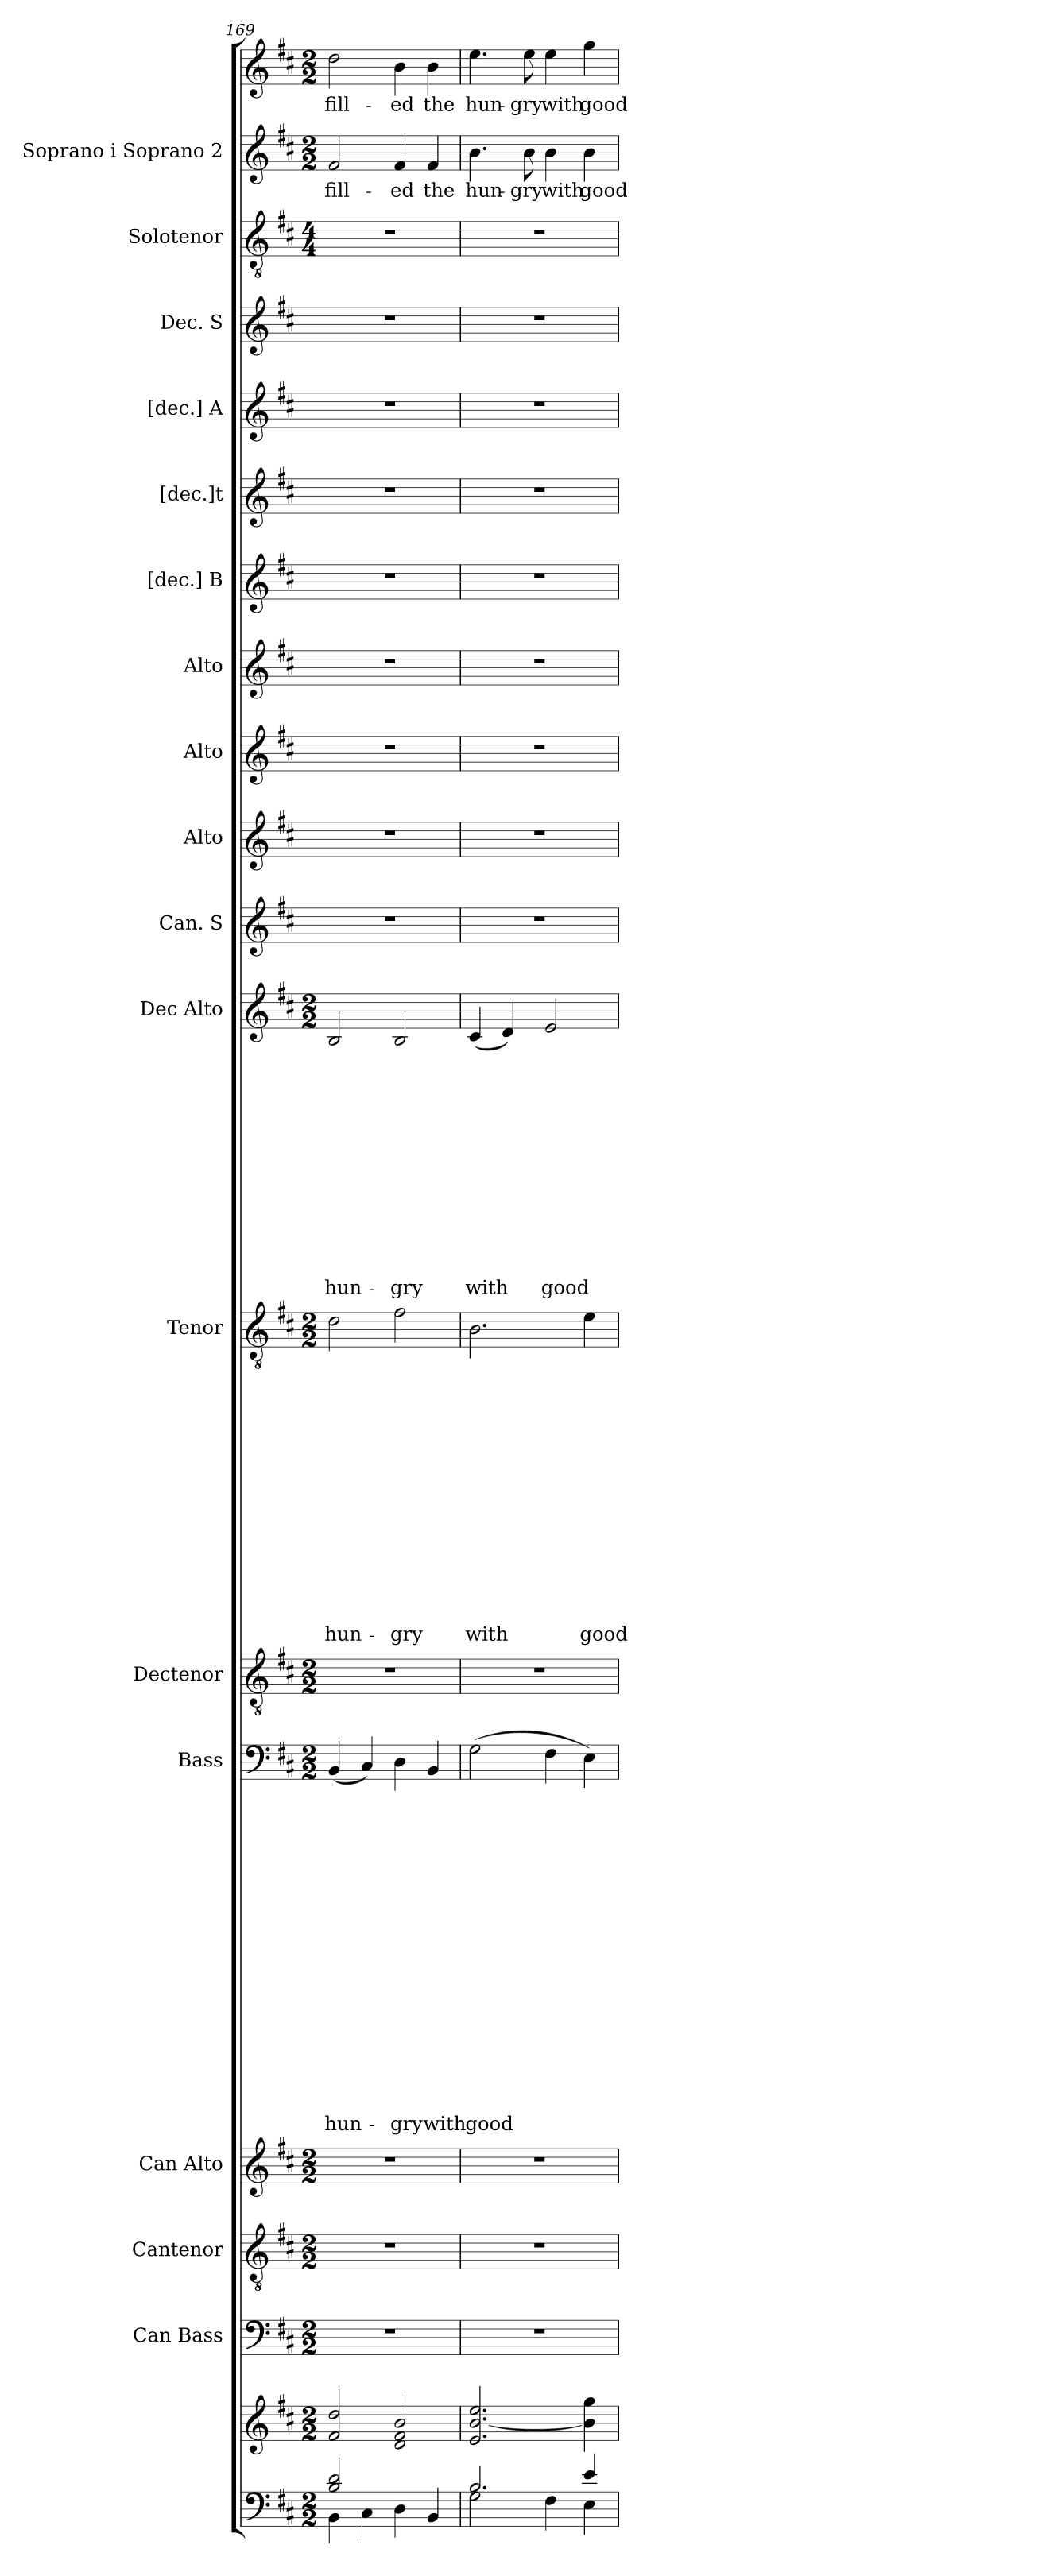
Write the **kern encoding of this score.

**kern	**kern	**kern	**kern	**kern	**kern	**text	**text	**text	**text	**text	**text	**text	**text	**text	**text	**text	**text	**text	**text	**text	**text	**text	**text	**kern	**kern	**text	**text	**text	**text	**text	**text	**text	**text	**text	**text	**text	**text	**text	**text	**text	**kern	**text	**text	**text	**text	**text	**text	**text	**text	**text	**text	**text	**text	**text	**kern	**kern	**kern	**kern	**kern	**kern	**kern	**kern	**kern	**kern	**text	**kern	**text
*part19	*part18	*part17	*part16	*part15	*part14	*part14	*part14	*part14	*part14	*part14	*part14	*part14	*part14	*part14	*part14	*part14	*part14	*part14	*part14	*part14	*part14	*part14	*part14	*part13	*part12	*part12	*part12	*part12	*part12	*part12	*part12	*part12	*part12	*part12	*part12	*part12	*part12	*part12	*part12	*part12	*part11	*part11	*part11	*part11	*part11	*part11	*part11	*part11	*part11	*part11	*part11	*part11	*part11	*part11	*part10	*part9	*part8	*part7	*part6	*part5	*part4	*part3	*part2	*part1	*part1	*part1	*part1
*staff20	*staff19	*staff18	*staff17	*staff16	*staff15	*staff15	*staff15	*staff15	*staff15	*staff15	*staff15	*staff15	*staff15	*staff15	*staff15	*staff15	*staff15	*staff15	*staff15	*staff15	*staff15	*staff15	*staff15	*staff14	*staff13	*staff13	*staff13	*staff13	*staff13	*staff13	*staff13	*staff13	*staff13	*staff13	*staff13	*staff13	*staff13	*staff13	*staff13	*staff13	*staff12	*staff12	*staff12	*staff12	*staff12	*staff12	*staff12	*staff12	*staff12	*staff12	*staff12	*staff12	*staff12	*staff12	*staff11	*staff10	*staff9	*staff8	*staff7	*staff6	*staff5	*staff4	*staff3	*staff2	*staff2	*staff1	*staff1
*	*	*I"Can Bass	*I"Cantenor	*I"Can Alto	*I"Bass	*	*	*	*	*	*	*	*	*	*	*	*	*	*	*	*	*	*	*I"Dectenor	*I"Tenor	*	*	*	*	*	*	*	*	*	*	*	*	*	*	*	*I"Dec Alto	*	*	*	*	*	*	*	*	*	*	*	*	*	*I"Can. S	*I"Alto	*I"Alto	*I"Alto	*I"[dec.] B	*I"[dec.]t	*I"[dec.] A	*I"Dec. S	*I"Solotenor	*I"Soprano i Soprano 2	*	*	*
*	*	*	*	*I'Can Alto	*I'Bass	*	*	*	*	*	*	*	*	*	*	*	*	*	*	*	*	*	*	*I'Dectenor	*	*	*	*	*	*	*	*	*	*	*	*	*	*	*	*	*I'Dec Alto	*	*	*	*	*	*	*	*	*	*	*	*	*	*	*	*	*	*	*	*	*	*	*I'Si	*	*	*
*clefF4	*clefG2	*clefF4	*clefGv2	*clefG2	*clefF4	*	*	*	*	*	*	*	*	*	*	*	*	*	*	*	*	*	*	*clefGv2	*clefGv2	*	*	*	*	*	*	*	*	*	*	*	*	*	*	*	*clefG2	*	*	*	*	*	*	*	*	*	*	*	*	*	*clefG2	*clefG2	*clefG2	*clefG2	*clefG2	*clefG2	*clefG2	*clefG2	*clefGv2	*clefG2	*	*clefG2	*
*k[f#c#]	*k[f#c#]	*k[f#c#]	*k[f#c#]	*k[f#c#]	*k[f#c#]	*	*	*	*	*	*	*	*	*	*	*	*	*	*	*	*	*	*	*k[f#c#]	*k[f#c#]	*	*	*	*	*	*	*	*	*	*	*	*	*	*	*	*k[f#c#]	*	*	*	*	*	*	*	*	*	*	*	*	*	*k[f#c#]	*k[f#c#]	*k[f#c#]	*k[f#c#]	*k[f#c#]	*k[f#c#]	*k[f#c#]	*k[f#c#]	*k[f#c#]	*k[f#c#]	*	*k[f#c#]	*
*D:	*D:	*D:	*D:	*D:	*D:	*	*	*	*	*	*	*	*	*	*	*	*	*	*	*	*	*	*	*D:	*D:	*	*	*	*	*	*	*	*	*	*	*	*	*	*	*	*D:	*	*	*	*	*	*	*	*	*	*	*	*	*	*D:	*D:	*D:	*D:	*D:	*D:	*D:	*D:	*D:	*D:	*	*D:	*
*M2/2	*M2/2	*M2/2	*M2/2	*M2/2	*M2/2	*	*	*	*	*	*	*	*	*	*	*	*	*	*	*	*	*	*	*M2/2	*M2/2	*	*	*	*	*	*	*	*	*	*	*	*	*	*	*	*M2/2	*	*	*	*	*	*	*	*	*	*	*	*	*	*	*	*	*	*	*	*	*	*M4/4	*M2/2	*	*M2/2	*
=169	=169	=169	=169	=169	=169	=169	=169	=169	=169	=169	=169	=169	=169	=169	=169	=169	=169	=169	=169	=169	=169	=169	=169	=169	=169	=169	=169	=169	=169	=169	=169	=169	=169	=169	=169	=169	=169	=169	=169	=169	=169	=169	=169	=169	=169	=169	=169	=169	=169	=169	=169	=169	=169	=169	=169	=169	=169	=169	=169	=169	=169	=169	=169	=169	=169	=169	=169
*^	*	*	*	*	*	*	*	*	*	*	*	*	*	*	*	*	*	*	*	*	*	*	*	*	*	*	*	*	*	*	*	*	*	*	*	*	*	*	*	*	*	*	*	*	*	*	*	*	*	*	*	*	*	*	*	*	*	*	*	*	*	*	*	*	*	*	*
!	!	!	!	!	!	!	!	!	!	!	!	!	!	!	!	!	!	!	!	!	!	!	!	!LO:LY:b	!	!	!	!	!	!	!	!	!	!	!	!	!	!	!	!	!LO:LY:b	!	!	!	!	!	!	!	!	!	!	!	!	!	!LO:LY:b	!	!	!	!	!	!	!	!	!	!	!LO:LY:b	!	!LO:LY:b
2B/ 2d/	4BB\	2f#/ 2dd/	1r	1r	1r	(<4BB/	.	.	.	.	.	.	.	.	.	.	.	.	.	.	.	.	.	hun-	1r	2d\	.	.	.	.	.	.	.	.	.	.	.	.	.	.	hun-	2B/	.	.	.	.	.	.	.	.	.	.	.	.	hun-	1r	1r	1r	1r	1r	1r	1r	1r	1r	2f#/	fill-	2dd\	fill-
.	4C#\	.	.	.	.	4C#/)	.	.	.	.	.	.	.	.	.	.	.	.	.	.	.	.	.	.	.	.	.	.	.	.	.	.	.	.	.	.	.	.	.	.	.	.	.	.	.	.	.	.	.	.	.	.	.	.	.	.	.	.	.	.	.	.	.	.	.	.	.	.
!	!	!	!	!	!	!	!	!	!	!	!	!	!	!	!	!	!	!	!	!	!	!	!	!LO:LY:b	!	!	!	!	!	!	!	!	!	!	!	!	!	!	!	!	!LO:LY:b	!	!	!	!	!	!	!	!	!	!	!	!	!	!LO:LY:b	!	!	!	!	!	!	!	!	!	!	!LO:LY:b	!	!LO:LY:b
4D\	2ryy	2d/ 2f#/ 2b/	.	.	.	4D\	.	.	.	.	.	.	.	.	.	.	.	.	.	.	.	.	.	-gry	.	2f#\	.	.	.	.	.	.	.	.	.	.	.	.	.	.	-gry	2B/	.	.	.	.	.	.	.	.	.	.	.	.	-gry	.	.	.	.	.	.	.	.	.	4f#/	-ed	4b\	-ed
!	!	!	!	!	!	!	!	!	!	!	!	!	!	!	!	!	!	!	!	!	!	!	!	!LO:LY:b	!	!	!	!	!	!	!	!	!	!	!	!	!	!	!	!	!	!	!	!	!	!	!	!	!	!	!	!	!	!	!	!	!	!	!	!	!	!	!	!	!	!LO:LY:b	!	!LO:LY:b
4BB/	.	.	.	.	.	4BB/	.	.	.	.	.	.	.	.	.	.	.	.	.	.	.	.	.	with	.	.	.	.	.	.	.	.	.	.	.	.	.	.	.	.	.	.	.	.	.	.	.	.	.	.	.	.	.	.	.	.	.	.	.	.	.	.	.	.	4f#/	the	4b\	the
=170	=170	=170	=170	=170	=170	=170	=170	=170	=170	=170	=170	=170	=170	=170	=170	=170	=170	=170	=170	=170	=170	=170	=170	=170	=170	=170	=170	=170	=170	=170	=170	=170	=170	=170	=170	=170	=170	=170	=170	=170	=170	=170	=170	=170	=170	=170	=170	=170	=170	=170	=170	=170	=170	=170	=170	=170	=170	=170	=170	=170	=170	=170	=170	=170	=170	=170	=170	=170
!	!	!	!	!	!	!	!	!	!	!	!	!	!	!	!	!	!	!	!	!	!	!	!	!LO:LY:b	!	!	!	!	!	!	!	!	!	!	!	!	!	!	!	!	!LO:LY:b	!	!	!	!	!	!	!	!	!	!	!	!	!	!LO:LY:b	!	!	!	!	!	!	!	!	!	!	!LO:LY:b	!	!LO:LY:b
2.B/	2G\	2.e/ [>2.b/ 2.ee/	1r	1r	1r	(>2G\	.	.	.	.	.	.	.	.	.	.	.	.	.	.	.	.	.	good	1r	2.B\	.	.	.	.	.	.	.	.	.	.	.	.	.	.	with	(<4c#/	.	.	.	.	.	.	.	.	.	.	.	.	with	1r	1r	1r	1r	1r	1r	1r	1r	1r	4.b\	hun-	4.ee\	hun-
.	.	.	.	.	.	.	.	.	.	.	.	.	.	.	.	.	.	.	.	.	.	.	.	.	.	.	.	.	.	.	.	.	.	.	.	.	.	.	.	.	.	4d/)	.	.	.	.	.	.	.	.	.	.	.	.	.	.	.	.	.	.	.	.	.	.	.	.	.	.
!	!	!	!	!	!	!	!	!	!	!	!	!	!	!	!	!	!	!	!	!	!	!	!	!	!	!	!	!	!	!	!	!	!	!	!	!	!	!	!	!	!	!	!	!	!	!	!	!	!	!	!	!	!	!	!	!	!	!	!	!	!	!	!	!	!	!LO:LY:b	!	!LO:LY:b
.	.	.	.	.	.	.	.	.	.	.	.	.	.	.	.	.	.	.	.	.	.	.	.	.	.	.	.	.	.	.	.	.	.	.	.	.	.	.	.	.	.	.	.	.	.	.	.	.	.	.	.	.	.	.	.	.	.	.	.	.	.	.	.	.	8b\	-gry	8ee\	-gry
!	!	!	!	!	!	!	!	!	!	!	!	!	!	!	!	!	!	!	!	!	!	!	!	!	!	!	!	!	!	!	!	!	!	!	!	!	!	!	!	!	!	!	!	!	!	!	!	!	!	!	!	!	!	!	!LO:LY:b	!	!	!	!	!	!	!	!	!	!	!LO:LY:b	!	!LO:LY:b
.	4F#\	.	.	.	.	4F#\	.	.	.	.	.	.	.	.	.	.	.	.	.	.	.	.	.	.	.	.	.	.	.	.	.	.	.	.	.	.	.	.	.	.	.	2e/	.	.	.	.	.	.	.	.	.	.	.	.	good	.	.	.	.	.	.	.	.	.	4b\	with	4ee\	with
!	!	!	!	!	!	!	!	!	!	!	!	!	!	!	!	!	!	!	!	!	!	!	!	!	!	!	!	!	!	!	!	!	!	!	!	!	!	!	!	!	!LO:LY:b	!	!	!	!	!	!	!	!	!	!	!	!	!	!	!	!	!	!	!	!	!	!	!	!	!LO:LY:b	!	!LO:LY:b
4e/	4E\	4b\] 4gg\	.	.	.	4E\)	.	.	.	.	.	.	.	.	.	.	.	.	.	.	.	.	.	.	.	4e\	.	.	.	.	.	.	.	.	.	.	.	.	.	.	good	.	.	.	.	.	.	.	.	.	.	.	.	.	.	.	.	.	.	.	.	.	.	.	4b\	good	4gg\	good
*v	*v	*	*	*	*	*	*	*	*	*	*	*	*	*	*	*	*	*	*	*	*	*	*	*	*	*	*	*	*	*	*	*	*	*	*	*	*	*	*	*	*	*	*	*	*	*	*	*	*	*	*	*	*	*	*	*	*	*	*	*	*	*	*	*	*	*	*	*
=	=	=	=	=	=	=	=	=	=	=	=	=	=	=	=	=	=	=	=	=	=	=	=	=	=	=	=	=	=	=	=	=	=	=	=	=	=	=	=	=	=	=	=	=	=	=	=	=	=	=	=	=	=	=	=	=	=	=	=	=	=	=	=	=	=	=	=
*-	*-	*-	*-	*-	*-	*-	*-	*-	*-	*-	*-	*-	*-	*-	*-	*-	*-	*-	*-	*-	*-	*-	*-	*-	*-	*-	*-	*-	*-	*-	*-	*-	*-	*-	*-	*-	*-	*-	*-	*-	*-	*-	*-	*-	*-	*-	*-	*-	*-	*-	*-	*-	*-	*-	*-	*-	*-	*-	*-	*-	*-	*-	*-	*-	*-	*-	*-
